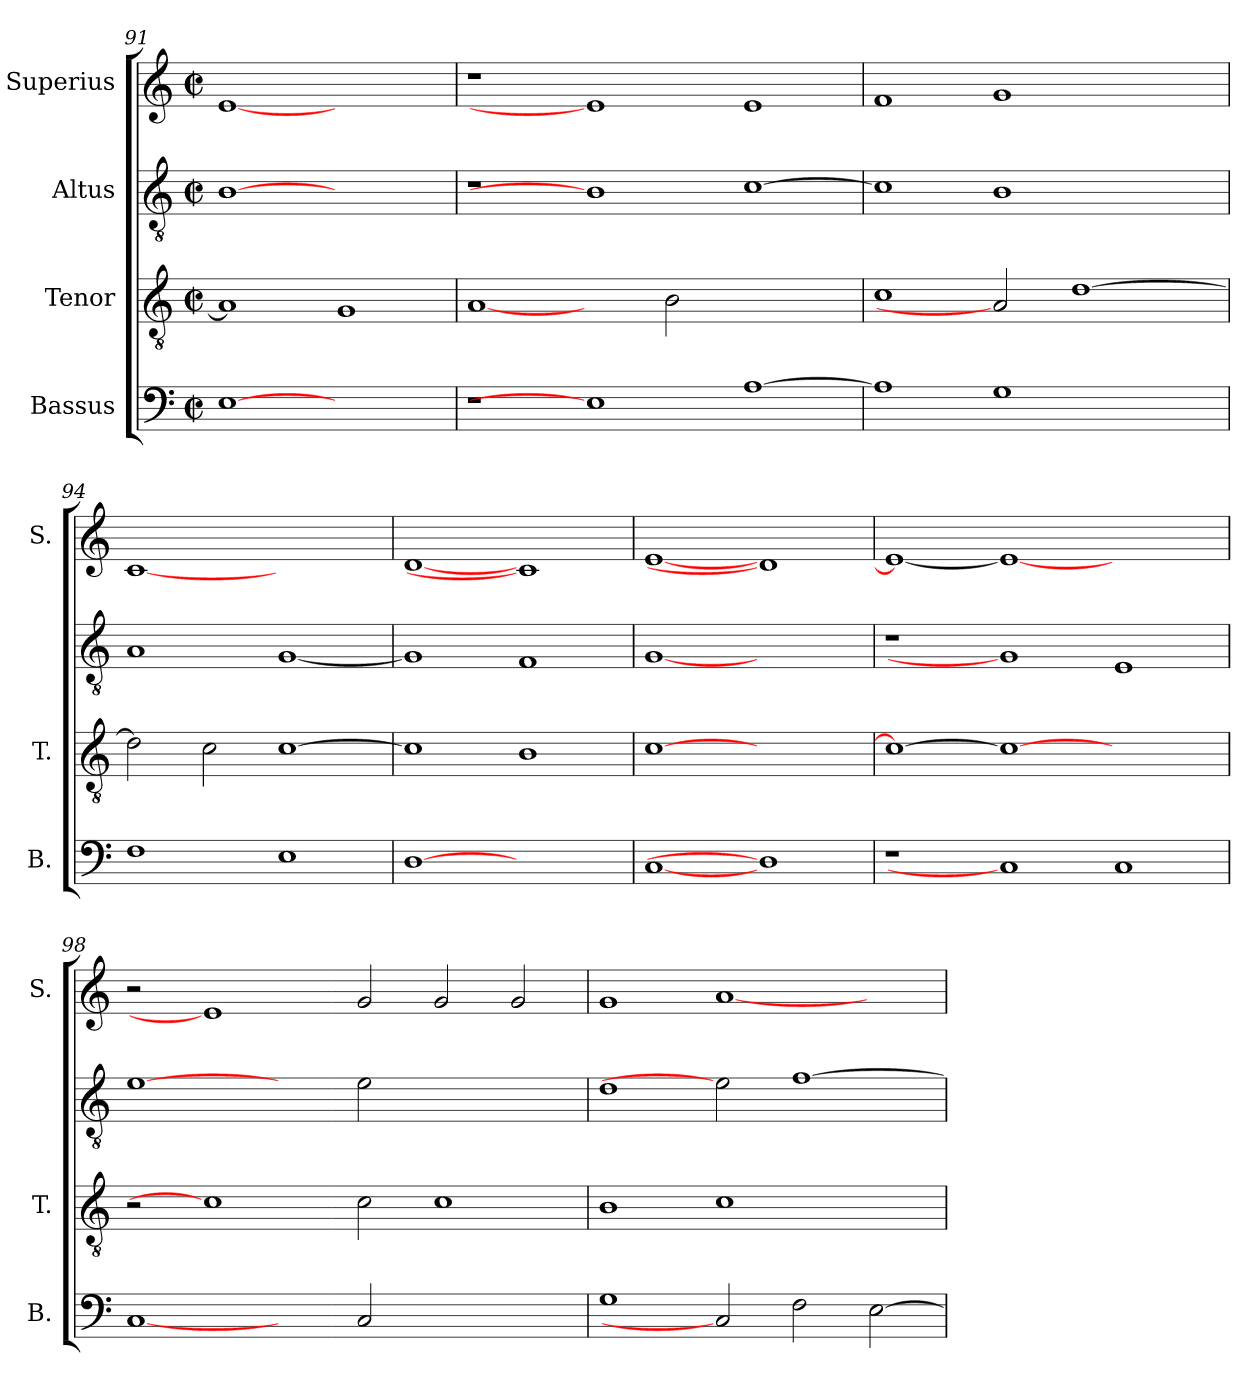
**kern	**kern	**kern	**kern
*part4	*part3	*part2	*part1
*staff4	*staff3	*staff2	*staff1
*I"Bassus	*I"Tenor	*I"Altus	*I"Superius
*I'B.	*I'T.	*	*I'S.
*clefF4	*clefGv2	*clefGv2	*clefG2
*	*ITrd7c12	*ITrd7c12	*
*k[]	*k[]	*k[]	*k[]
*C:	*C:	*C:	*C:
*M2/2	*M2/2	*M2/2	*M2/2
*met(c|)	*met(c|)	*met(c|)	*met(c|)
=91	=91	=91	=91
[1Ei	1AAi]	[1BBi	[1ei
1ryy	1GGi	1ryy	1ryy
=92	=92	=92	=92
1r	[1AAi	1r	1r
1Ei]	2ryy	1BBi]	1ei]
.	2BBi\	.	.
[>1Ai	1ryy	[>1Ci	1ei
=93	=93	=93	=93
1Ai]	1Ci	1Ci]	1fi
1Gi	2AAi]	1BBi	1gi
.	[>1Di	.	.
2ryy	.	2ryy	2ryy
=94	=94	=94	=94
1Fi	2Di\]	1AAi	[1ci
.	2Ci\	.	.
1Ei	[>1Ci	[<1GGi	1ryy
=95	=95	=95	=95
[1Di	1Ci]	1GGi]	[1di
1ryy	1BBi	1FFi	1ci]
!!LO:PB:g=z
=96	=96	=96	=96
[1Ci	[>1Ci	[1GGi	[<1ei
1Di]	1ryy	1ryy	1di]
=97	=97	=97	=97
1r	1Ci_>	1r	1ei_<
1Ci]	1Ci_	1GGi]	1ei_
1Ci	1ryy	1EEi	1ryy
=98	=98	=98	=98
[1Ci	2r	[1Ei	2r
.	1Ci]	.	1ei]
2ryy	.	2ryy	.
2Ci/	2Ci\	2Ei\	2gi/
1ryy	1Ci	1ryy	2gi/
.	.	.	2gi/
=99	=99	=99	=99
1Gi	1BBi	1Di	1gi
2Ci]	1Ci	2Ei]	[<1ai
2Fi\	.	[>1Fi	.
[>2Ei\	2ryy	.	2ryy
=	=	=	=
*-	*-	*-	*-
